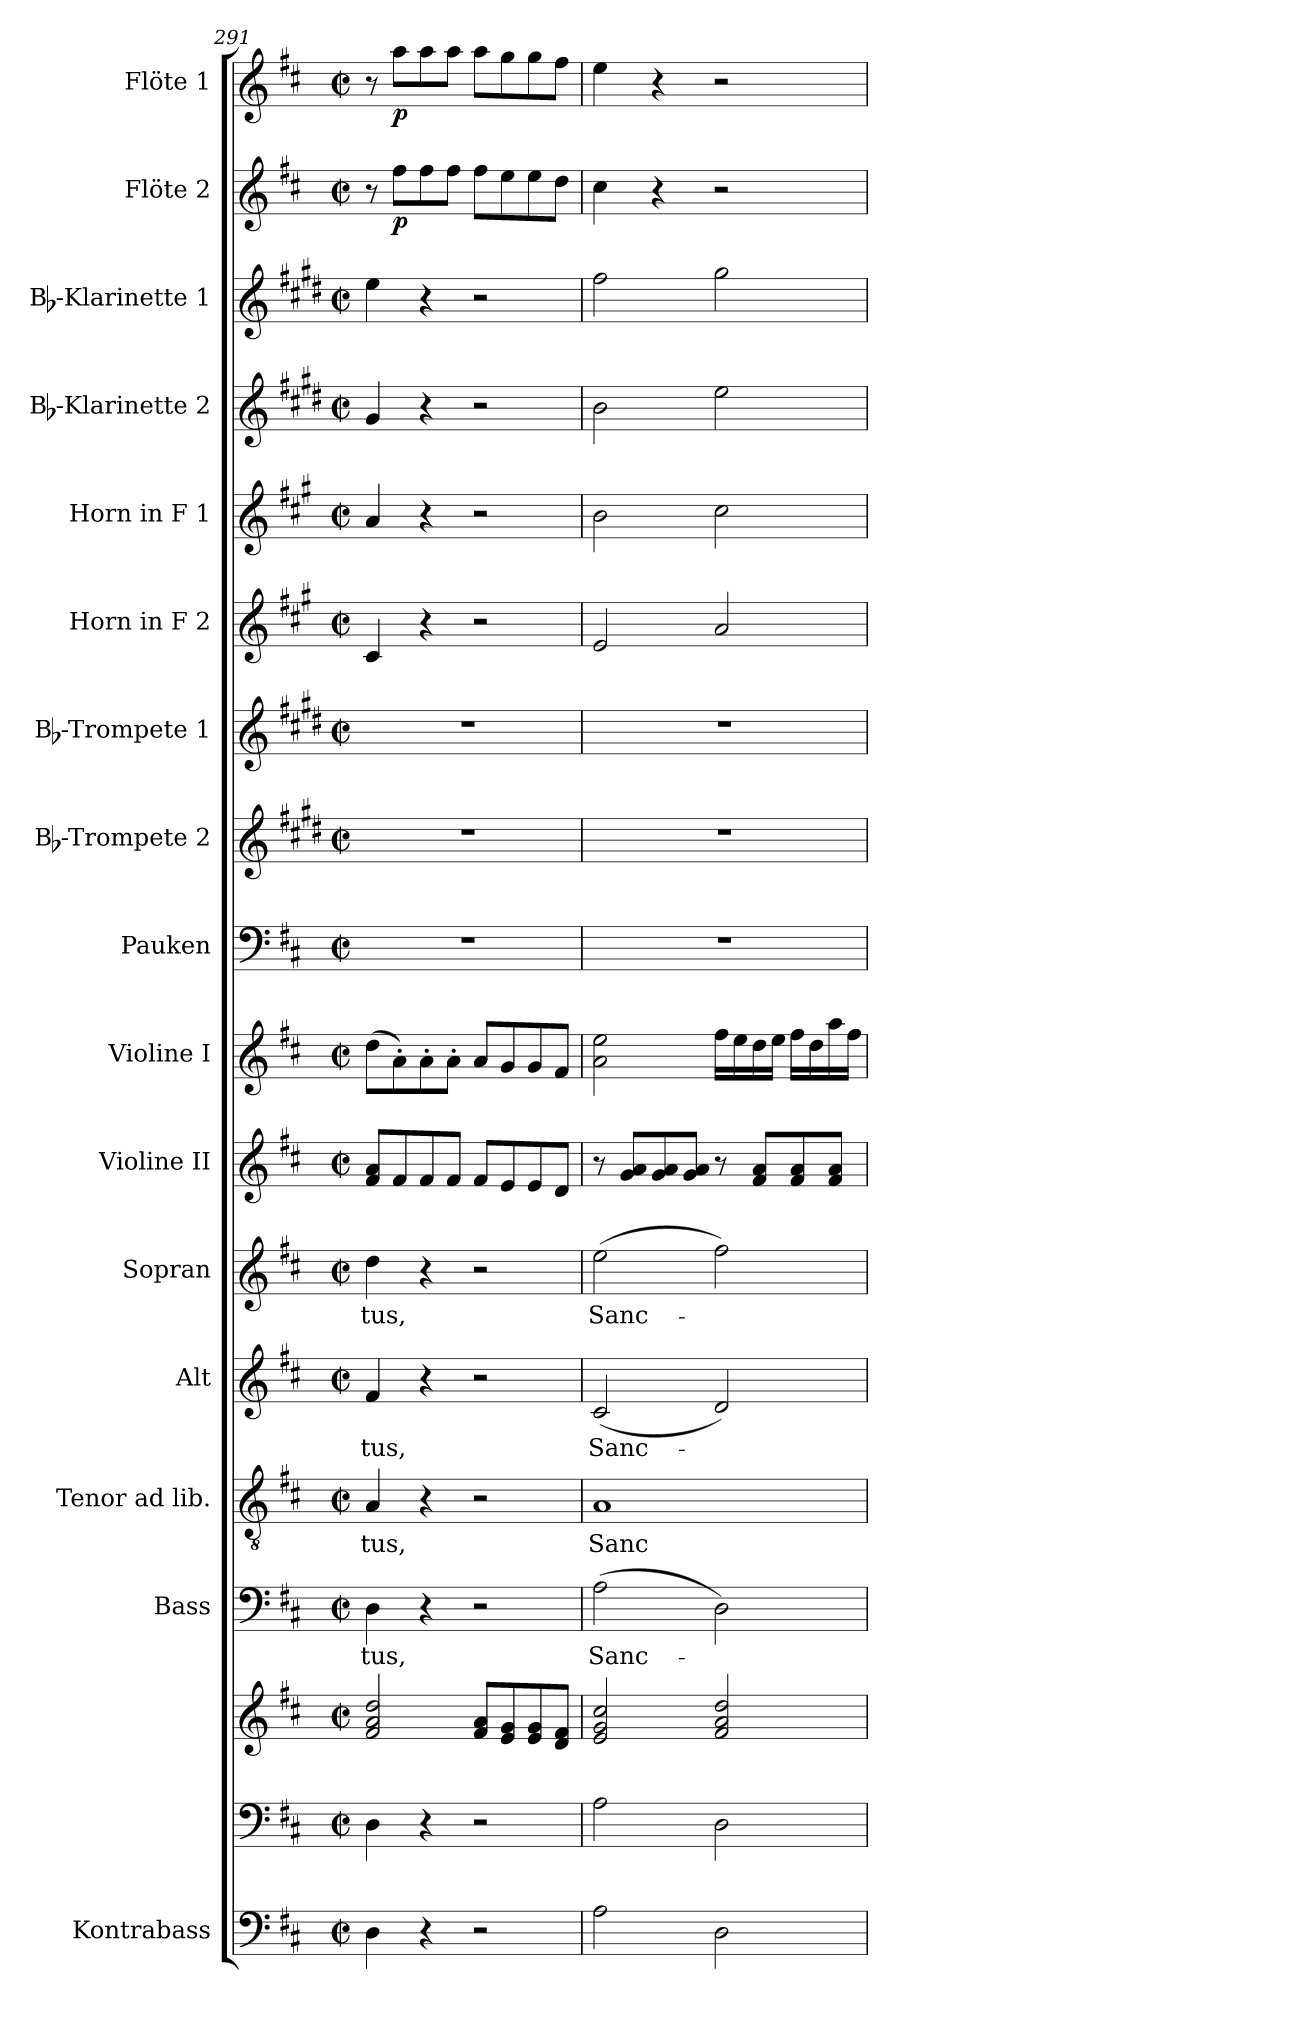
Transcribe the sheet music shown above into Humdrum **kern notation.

**kern	**kern	**kern	**kern	**text	**kern	**text	**kern	**text	**kern	**text	**kern	**kern	**kern	**kern	**kern	**kern	**kern	**kern	**kern	**kern	**dynam	**kern	**dynam
*part17	*part16	*part16	*part15	*part15	*part14	*part14	*part13	*part13	*part12	*part12	*part11	*part10	*part9	*part8	*part7	*part6	*part5	*part4	*part3	*part2	*part2	*part1	*part1
*staff18	*staff17	*staff16	*staff15	*staff15	*staff14	*staff14	*staff13	*staff13	*staff12	*staff12	*staff11	*staff10	*staff9	*staff8	*staff7	*staff6	*staff5	*staff4	*staff3	*staff2	*staff2	*staff1	*staff1
*I"Kontrabass	*	*	*I"Bass	*	*I"Tenor ad lib.	*	*I"Alt	*	*I"Sopran	*	*I"Violine II	*I"Violine I	*I"Pauken	*I"Bb-Trompete 2	*I"Bb-Trompete 1	*I"Horn in F 2	*I"Horn in F 1	*I"Bb-Klarinette 2	*I"Bb-Klarinette 1	*I"Flöte 2	*	*I"Flöte 1	*
*I'Kb.	*	*	*I'B.	*	*I'T.	*	*I'A.	*	*I'S.	*	*I'Vl. II	*I'Vl. I	*I'Pk.	*I'Bb Trp. 2	*I'Bb Trp. 1	*	*	*I'Bb Kl. 2	*I'Bb Kl. 1	*I'Fl. 2	*	*I'Fl. 1	*
*clefF4	*clefF4	*clefG2	*clefF4	*	*clefGv2	*	*clefG2	*	*clefG2	*	*clefG2	*clefG2	*clefF4	*clefG2	*clefG2	*clefG2	*clefG2	*clefG2	*clefG2	*clefG2	*	*clefG2	*
*ITrd7c12	*	*	*	*	*	*	*	*	*	*	*	*	*	*ITrd1c2	*ITrd1c2	*ITrd4c7	*ITrd4c7	*ITrd1c2	*ITrd1c2	*	*	*	*
*k[f#c#]	*k[f#c#]	*k[f#c#]	*k[f#c#]	*	*k[f#c#]	*	*k[f#c#]	*	*k[f#c#]	*	*k[f#c#]	*k[f#c#]	*k[f#c#]	*k[f#c#]	*k[f#c#]	*k[f#c#]	*k[f#c#]	*k[f#c#]	*k[f#c#]	*k[f#c#]	*	*k[f#c#]	*
*D:	*D:	*D:	*D:	*	*D:	*	*D:	*	*D:	*	*D:	*D:	*D:	*D:	*D:	*D:	*D:	*D:	*D:	*D:	*	*D:	*
*M2/2	*M2/2	*M2/2	*M2/2	*	*M2/2	*	*M2/2	*	*M2/2	*	*M2/2	*M2/2	*M2/2	*M2/2	*M2/2	*M2/2	*M2/2	*M2/2	*M2/2	*M2/2	*	*M2/2	*
*met(c|)	*met(c|)	*met(c|)	*met(c|)	*	*met(c|)	*	*met(c|)	*	*met(c|)	*	*met(c|)	*met(c|)	*met(c|)	*met(c|)	*met(c|)	*met(c|)	*met(c|)	*met(c|)	*met(c|)	*met(c|)	*	*met(c|)	*
=291	=291	=291	=291	=291	=291	=291	=291	=291	=291	=291	=291	=291	=291	=291	=291	=291	=291	=291	=291	=291	=291	=291	=291
!	!	!	!	!LO:LY:b	!	!LO:LY:b	!	!LO:LY:b	!	!LO:LY:b	!	!	!	!	!	!	!	!	!	!	!	!	!
4DD\	4D\	2f#/ 2a/ 2dd/	4D\	-tus,	4A/	-tus,	4f#/	-tus,	4dd\	-tus,	8f#/ 8a/L	(>8dd\L	1r	1r	1r	4F#/	4d/	4f#/	4dd\	8r	.	8r	.
!	!	!	!	!	!	!	!	!	!	!	!	!	!	!	!	!	!	!	!	!	!LO:DY:b	!	!LO:DY:b
.	.	.	.	.	.	.	.	.	.	.	8f#/	8a'>\)	.	.	.	.	.	.	.	8ff#\L	p	8aa\L	p
4r	4r	.	4r	.	4r	.	4r	.	4r	.	8f#/	8a'>\	.	.	.	4r	4r	4r	4r	8ff#\	.	8aa\	.
.	.	.	.	.	.	.	.	.	.	.	8f#/J	8a'>\J	.	.	.	.	.	.	.	8ff#\J	.	8aa\J	.
2r	2r	8f#/ 8a/L	2r	.	2r	.	2r	.	2r	.	8f#/L	8a/L	.	.	.	2r	2r	2r	2r	8ff#\L	.	8aa\L	.
.	.	8e/ 8g/	.	.	.	.	.	.	.	.	8e/	8g/	.	.	.	.	.	.	.	8ee\	.	8gg\	.
.	.	8e/ 8g/	.	.	.	.	.	.	.	.	8e/	8g/	.	.	.	.	.	.	.	8ee\	.	8gg\	.
.	.	8d/ 8f#/J	.	.	.	.	.	.	.	.	8d/J	8f#/J	.	.	.	.	.	.	.	8dd\J	.	8ff#\J	.
=292	=292	=292	=292	=292	=292	=292	=292	=292	=292	=292	=292	=292	=292	=292	=292	=292	=292	=292	=292	=292	=292	=292	=292
!	!	!	!	!LO:LY:b	!	!LO:LY:b	!	!LO:LY:b	!	!LO:LY:b	!	!	!	!	!	!	!	!	!	!	!	!	!
2AA\	2A\	2e/ 2g/ 2cc#/	(>2A\	Sanc-	1A	Sanc-	(<2c#/	Sanc-	(>2ee\	Sanc-	8r	2a\ 2ee\	1r	1r	1r	2A/	2e\	2a\	2ee\	4cc#\	.	4ee\	.
.	.	.	.	.	.	.	.	.	.	.	8g/ 8a/L	.	.	.	.	.	.	.	.	.	.	.	.
.	.	.	.	.	.	.	.	.	.	.	8g/ 8a/	.	.	.	.	.	.	.	.	4r	.	4r	.
.	.	.	.	.	.	.	.	.	.	.	8g/ 8a/J	.	.	.	.	.	.	.	.	.	.	.	.
2DD\	2D\	2f#/ 2a/ 2dd/	2D\)	.	.	.	2d/)	.	2ff#\)	.	8r	16ff#\LL	.	.	.	2d/	2f#\	2dd\	2ff#\	2r	.	2r	.
.	.	.	.	.	.	.	.	.	.	.	.	16ee\	.	.	.	.	.	.	.	.	.	.	.
.	.	.	.	.	.	.	.	.	.	.	8f#/ 8a/L	16dd\	.	.	.	.	.	.	.	.	.	.	.
.	.	.	.	.	.	.	.	.	.	.	.	16ee\JJ	.	.	.	.	.	.	.	.	.	.	.
.	.	.	.	.	.	.	.	.	.	.	8f#/ 8a/	16ff#\LL	.	.	.	.	.	.	.	.	.	.	.
.	.	.	.	.	.	.	.	.	.	.	.	16dd\	.	.	.	.	.	.	.	.	.	.	.
.	.	.	.	.	.	.	.	.	.	.	8f#/ 8a/J	16aa\	.	.	.	.	.	.	.	.	.	.	.
.	.	.	.	.	.	.	.	.	.	.	.	16ff#\JJ	.	.	.	.	.	.	.	.	.	.	.
=	=	=	=	=	=	=	=	=	=	=	=	=	=	=	=	=	=	=	=	=	=	=	=
*-	*-	*-	*-	*-	*-	*-	*-	*-	*-	*-	*-	*-	*-	*-	*-	*-	*-	*-	*-	*-	*-	*-	*-
